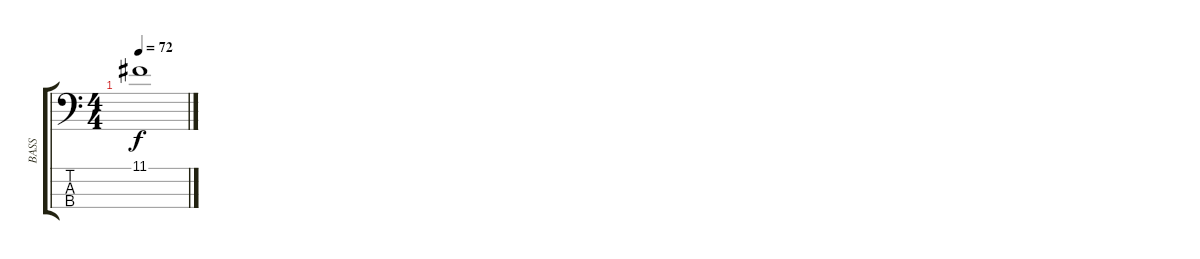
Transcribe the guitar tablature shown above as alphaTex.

\track ("BASS" "BASS") {instrument electricbasspick}
\staff {score tabs}
\tuning (G2 D2 A1 E1) {hide}
\ts (4 4)
\tempo 72
\clef f4
\ks c
11.1.1{dy f volume 1}
